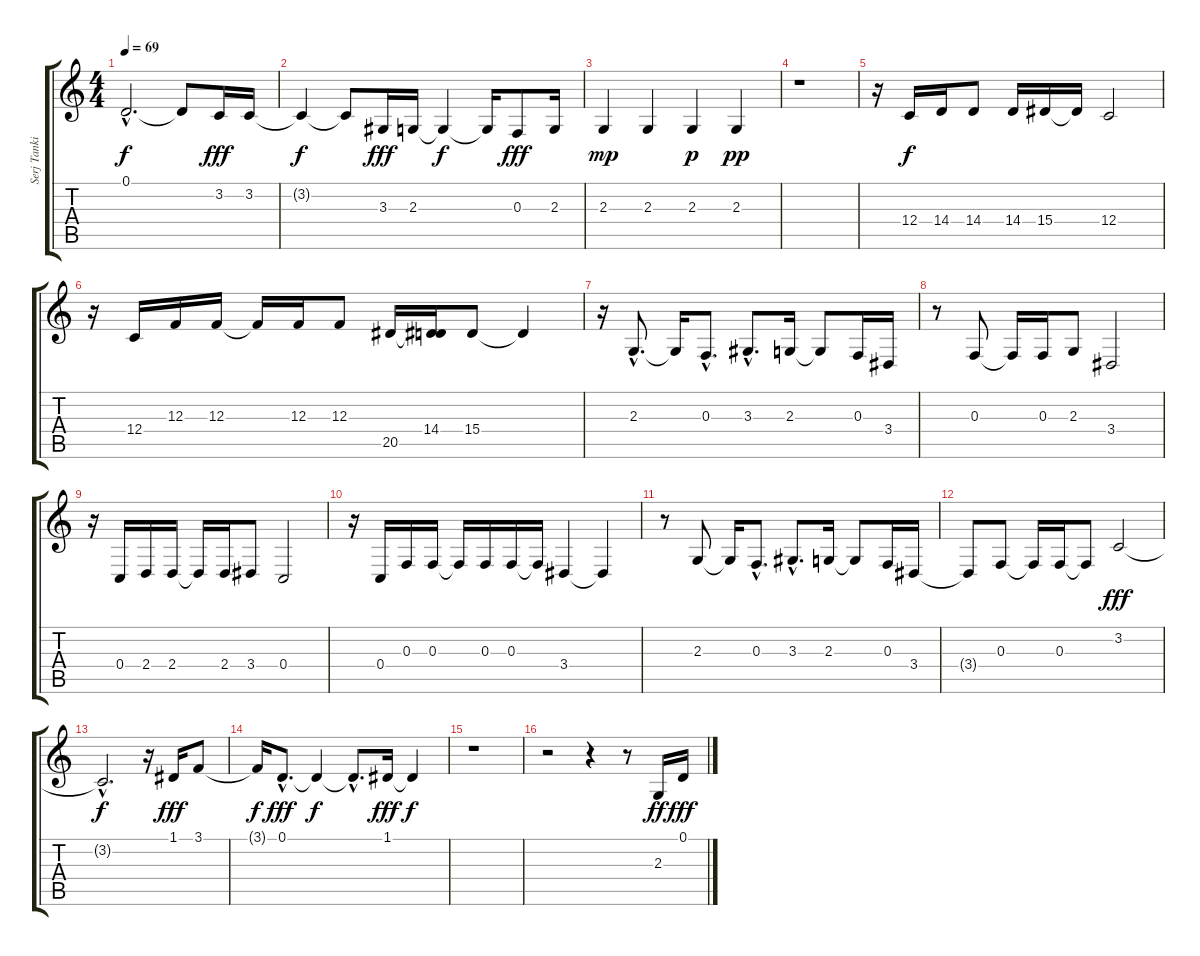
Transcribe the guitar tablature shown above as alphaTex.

\track ("Serj Tankian" "Serj Tanki") {instrument lead2sawtooth}
\staff {score tabs}
\tuning (D4 A3 F3 C3 G2 C2) {hide}
\ts (4 4)
\tempo 69
\clef g2
\ks c
0.1{hac t}.2{d dy f} 0.1{t}.8 3.2.16{dy fff} 3.2.16 |
3.2{t}.4{dy f} 3.2{t}.8 3.3.16{dy fff} 2.3.16 2.3{t}.4{dy f} 2.3{t}.16 0.3.8{dy fff} 2.3.16 |
2.3.4{dy mp} 2.3.4 2.3.4{dy p} 2.3.4{dy pp} |
r.1 |
r.16 12.4.16{dy f} 14.4.16 14.4.8 14.4.16 15.4.16 15.4{t}.16 12.4.2 |
r.16 12.4.16 12.3.16 12.3.16 12.3{t}.16 12.3.16 12.3.8 20.5.16 (14.4 20.5{t}).16 15.4.8 15.4{t}.4 |
r.16 2.3{hac}.8{d} 2.3{t}.16 0.3{hac}.8{d} 3.3{hac}.8{d} 2.3.16 2.3{t}.8 0.3.16 3.4.16 |
r.8 0.3.8 0.3{t}.16 0.3.16 2.3.8 3.4.2 |
r.16 0.4.16 2.4.16 2.4.16 2.4{t}.16 2.4.16 3.4.8 0.4.2 |
r.16 0.4.16 0.3.16 0.3.16 0.3{t}.16 0.3.16 0.3.16 0.3{t}.16 3.4.4 3.4{t}.4 |
r.8 2.3.8 2.3{t}.16 0.3{hac}.8{d} 3.3{hac}.8{d} 2.3.16 2.3{t}.8 0.3.16 3.4.16 |
3.4{t}.8 0.3.8 0.3{t}.16 0.3.16 0.3{t}.8 3.2.2{dy fff} |
3.2{hac t}.2{d dy f} r.16 1.1.16{dy fff} 3.1.8 |
3.1{t}.16{dy f} 0.1{hac}.8{d dy fff} 0.1{t}.4{dy f} 0.1{hac t}.8{d} 1.1.16{dy fff} 1.1{t}.4{dy f} |
r.1 |
r.2 r.4 r.8 2.3.16{dy ff} 0.1.16{dy fff}
